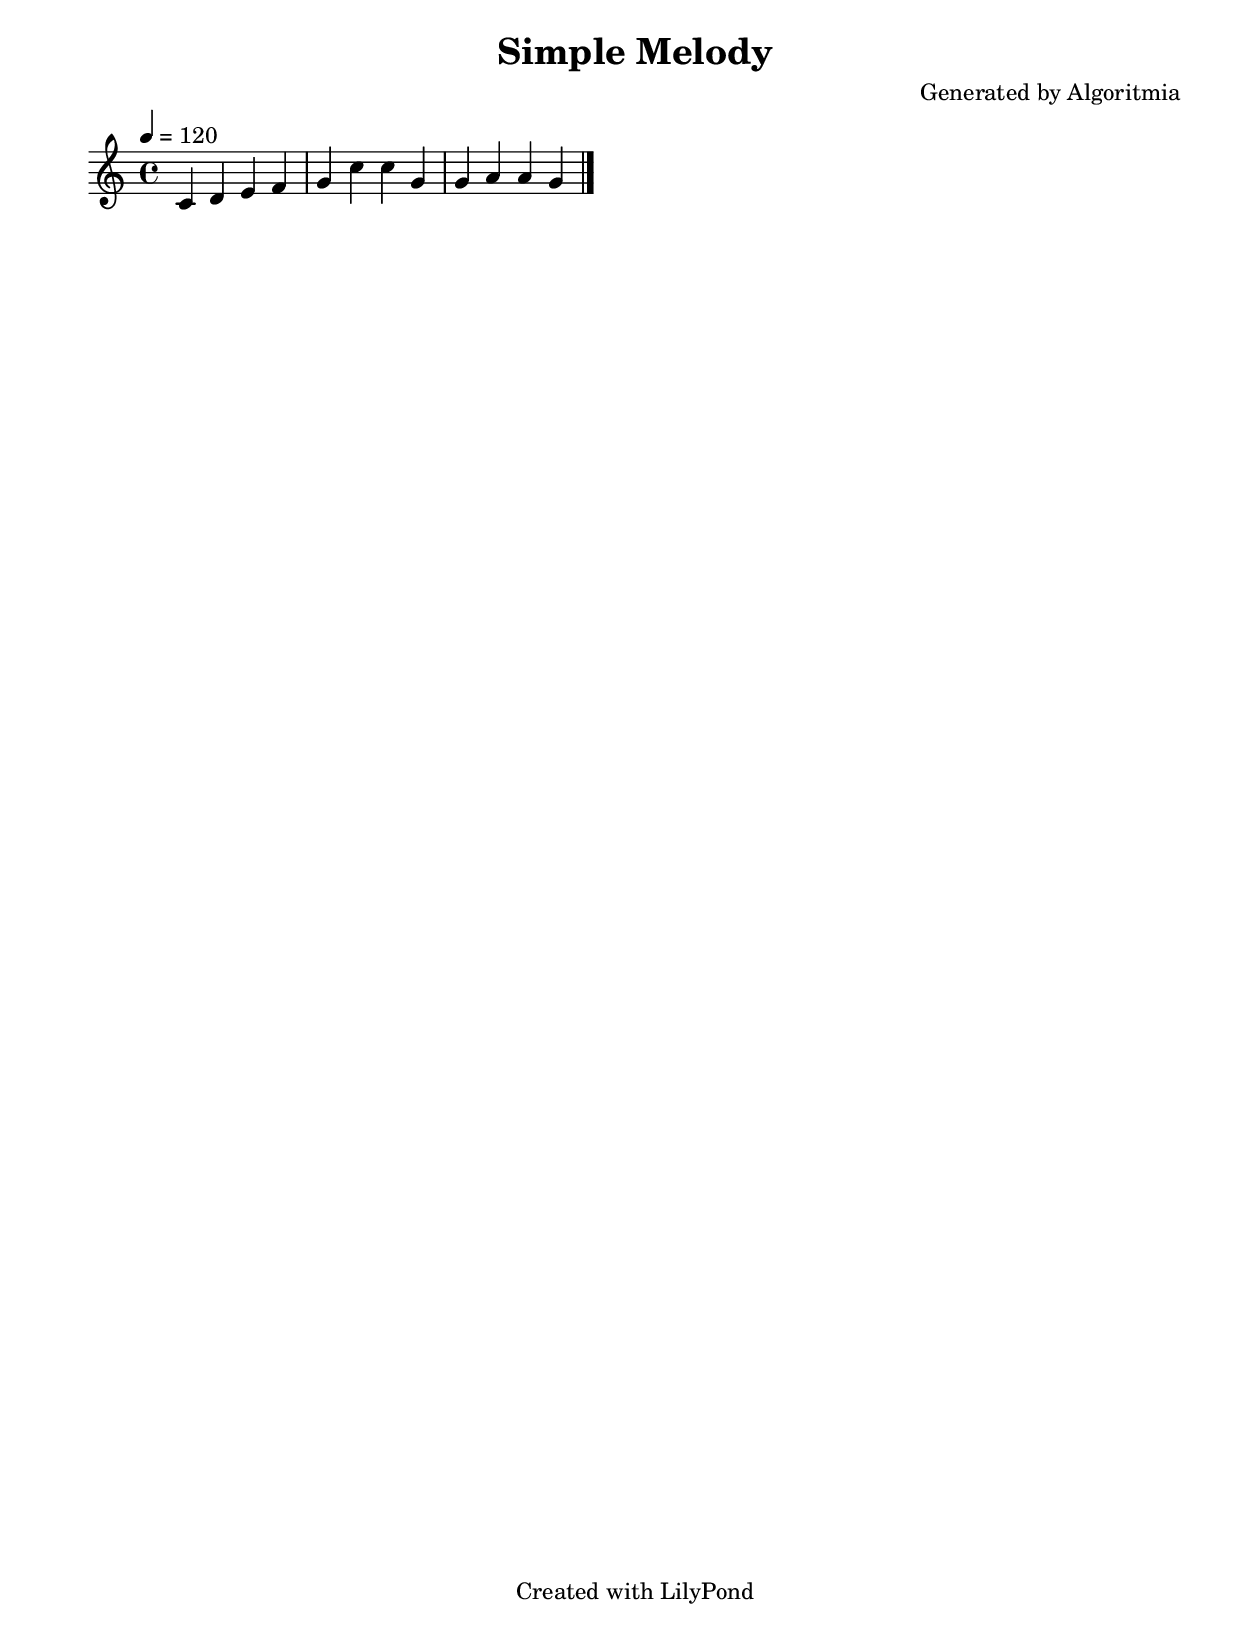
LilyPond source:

\version "2.24.0"
\header {
    title = "Simple Melody"
    composer = "Generated by Algoritmia"
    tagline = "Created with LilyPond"
}

\paper {
    #(set-paper-size "a4")
    top-margin = 15
    left-margin = 15
    right-margin = 10
    bottom-margin = 15
}

\score {
    \relative c' {
        \tempo 4 = 120
        \time 4/4
        \clef treble
        \key c \major
        
        c4  d4  e4  f4  g4  c4  c4  g4  g4  a4  a4  g4 
        \bar "|."
    }
    \layout { 
        indent = #0
    }
    \midi { }
}